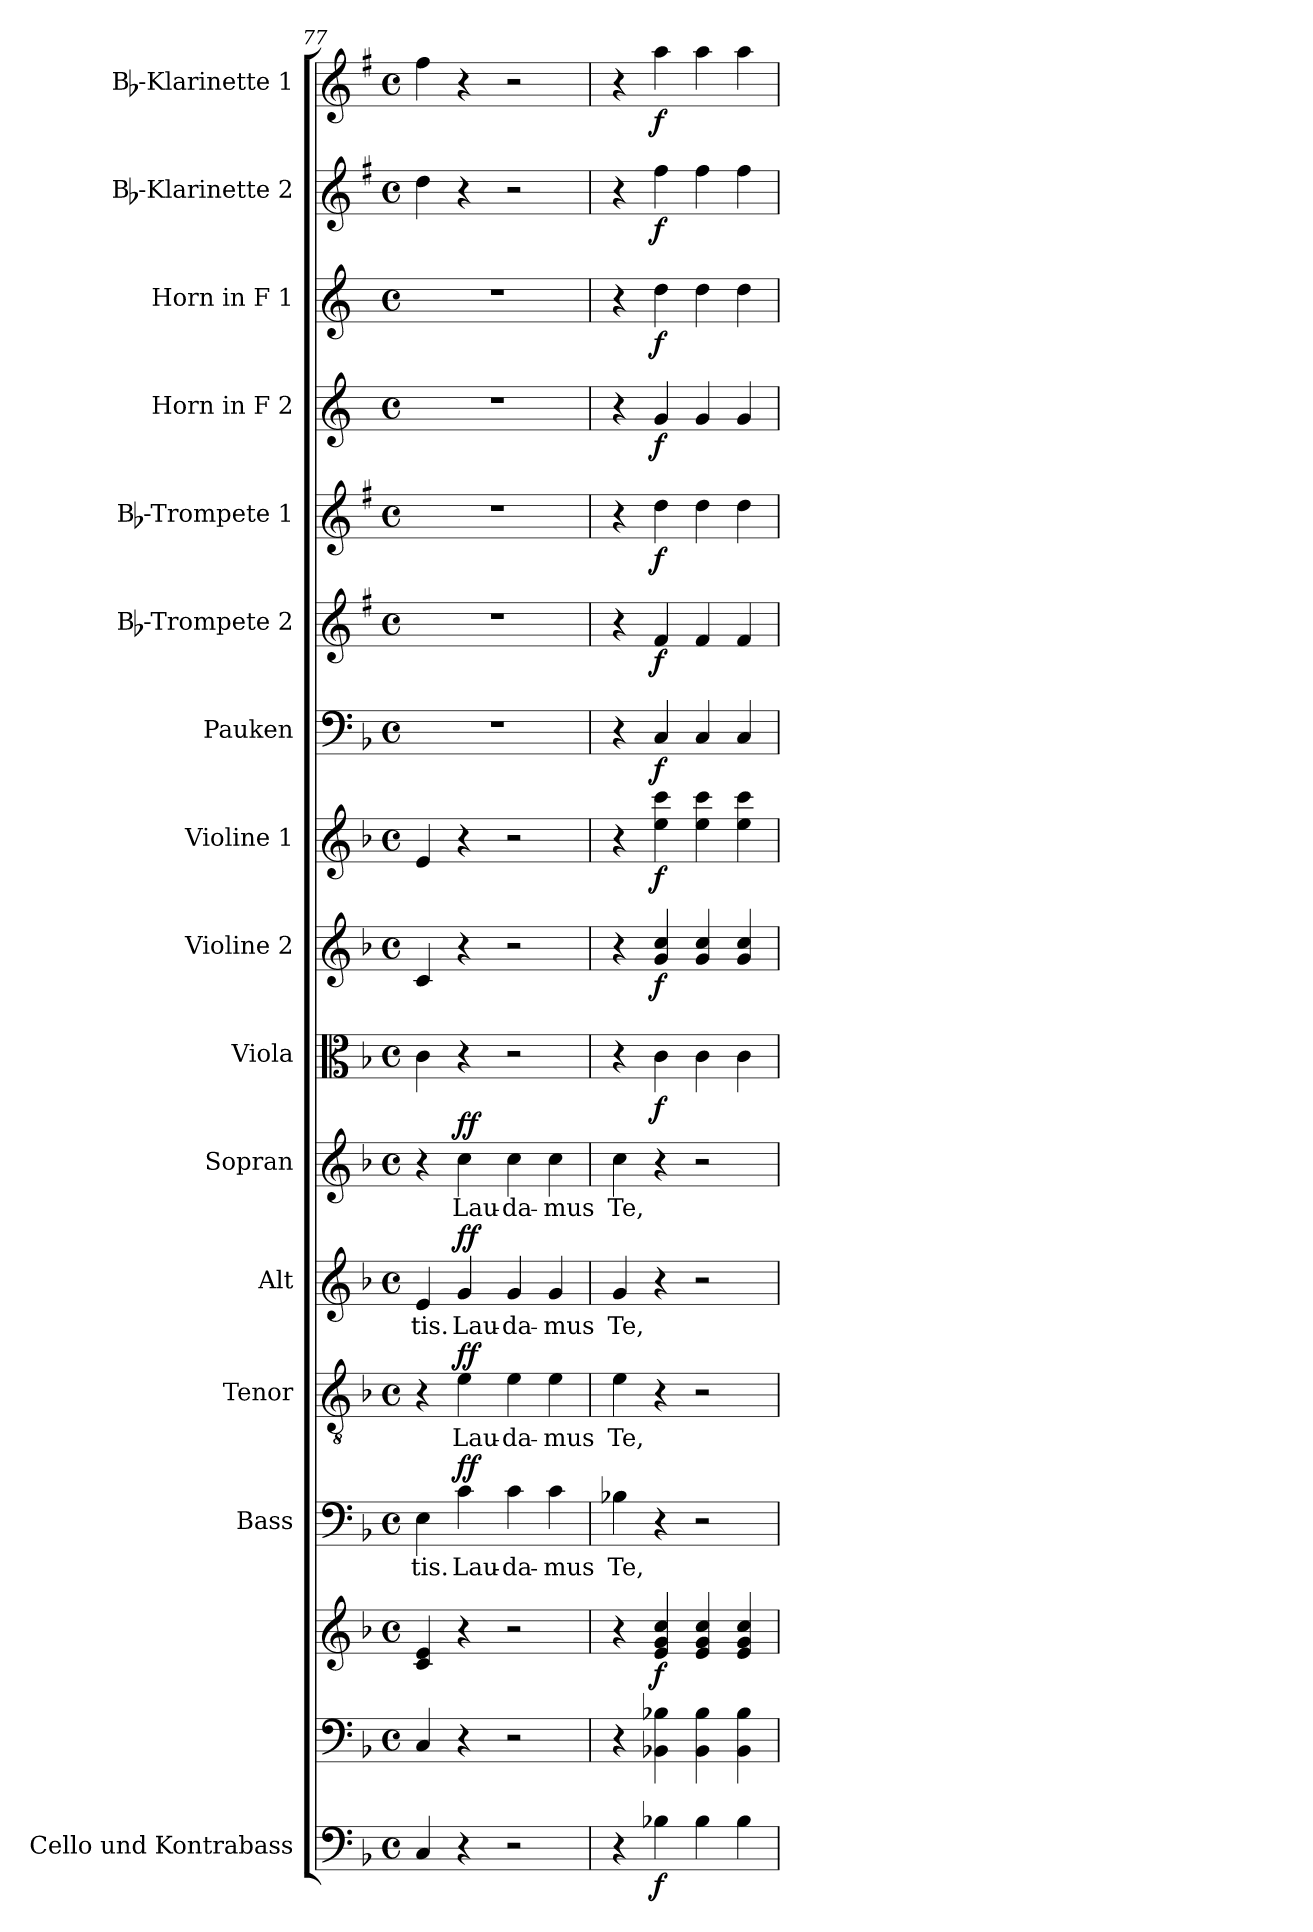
**kern	**dynam	**kern	**kern	**dynam	**kern	**text	**dynam	**kern	**text	**dynam	**kern	**text	**dynam	**kern	**text	**dynam	**kern	**dynam	**kern	**dynam	**kern	**dynam	**kern	**dynam	**kern	**dynam	**kern	**dynam	**kern	**dynam	**kern	**dynam	**kern	**dynam	**kern	**dynam
*part16	*part16	*part15	*part15	*part15	*part14	*part14	*part14	*part13	*part13	*part13	*part12	*part12	*part12	*part11	*part11	*part11	*part10	*part10	*part9	*part9	*part8	*part8	*part7	*part7	*part6	*part6	*part5	*part5	*part4	*part4	*part3	*part3	*part2	*part2	*part1	*part1
*staff17	*staff17	*staff16	*staff15	*staff15/16	*staff14	*staff14	*staff14	*staff13	*staff13	*staff13	*staff12	*staff12	*staff12	*staff11	*staff11	*staff11	*staff10	*staff10	*staff9	*staff9	*staff8	*staff8	*staff7	*staff7	*staff6	*staff6	*staff5	*staff5	*staff4	*staff4	*staff3	*staff3	*staff2	*staff2	*staff1	*staff1
*I"Cello und Kontrabass	*	*	*	*	*I"Bass	*	*	*I"Tenor	*	*	*I"Alt	*	*	*I"Sopran	*	*	*I"Viola	*	*I"Violine 2	*	*I"Violine 1	*	*I"Pauken	*	*I"Bb-Trompete 2	*	*I"Bb-Trompete 1	*	*I"Horn in F 2	*	*I"Horn in F 1	*	*I"Bb-Klarinette 2	*	*I"Bb-Klarinette 1	*
*I'Kb.	*	*	*	*	*I'B.	*	*	*I'T.	*	*	*I'A.	*	*	*I'S.	*	*	*I'Vla.	*	*I'Vl. 2	*	*I'Vl. 1	*	*I'Pk.	*	*I'Bb Trp. 2	*	*I'Bb Trp. 1	*	*	*	*	*	*I'Bb Kl. 2	*	*I'Bb Kl. 1	*
*clefF4	*	*clefF4	*clefG2	*	*clefF4	*	*	*clefGv2	*	*	*clefG2	*	*	*clefG2	*	*	*clefC3	*	*clefG2	*	*clefG2	*	*clefF4	*	*clefG2	*	*clefG2	*	*clefG2	*	*clefG2	*	*clefG2	*	*clefG2	*
*ITrd7c12	*	*	*	*	*	*	*	*	*	*	*	*	*	*	*	*	*	*	*	*	*	*	*	*	*ITrd1c2	*	*ITrd1c2	*	*ITrd4c7	*	*ITrd4c7	*	*ITrd1c2	*	*ITrd1c2	*
*k[b-]	*	*k[b-]	*k[b-]	*	*k[b-]	*	*	*k[b-]	*	*	*k[b-]	*	*	*k[b-]	*	*	*k[b-]	*	*k[b-]	*	*k[b-]	*	*k[b-]	*	*k[b-]	*	*k[b-]	*	*k[b-]	*	*k[b-]	*	*k[b-]	*	*k[b-]	*
*F:	*	*F:	*F:	*	*F:	*	*	*F:	*	*	*F:	*	*	*F:	*	*	*F:	*	*F:	*	*F:	*	*F:	*	*F:	*	*F:	*	*F:	*	*F:	*	*F:	*	*F:	*
*M4/4	*	*M4/4	*M4/4	*	*M4/4	*	*	*M4/4	*	*	*M4/4	*	*	*M4/4	*	*	*M4/4	*	*M4/4	*	*M4/4	*	*M4/4	*	*M4/4	*	*M4/4	*	*M4/4	*	*M4/4	*	*M4/4	*	*M4/4	*
*met(c)	*	*met(c)	*met(c)	*	*met(c)	*	*	*met(c)	*	*	*met(c)	*	*	*met(c)	*	*	*met(c)	*	*met(c)	*	*met(c)	*	*met(c)	*	*met(c)	*	*met(c)	*	*met(c)	*	*met(c)	*	*met(c)	*	*met(c)	*
=77	=77	=77	=77	=77	=77	=77	=77	=77	=77	=77	=77	=77	=77	=77	=77	=77	=77	=77	=77	=77	=77	=77	=77	=77	=77	=77	=77	=77	=77	=77	=77	=77	=77	=77	=77	=77
!	!	!	!	!	!	!LO:LY:b	!	!	!	!	!	!LO:LY:b	!	!	!	!	!	!	!	!	!	!	!	!	!	!	!	!	!	!	!	!	!	!	!	!
4CC/	.	4C/	4c/ 4e/	.	4E\	-tis.	.	4r	.	.	4e/	-tis.	.	4r	.	.	4c\	.	4c/	.	4e/	.	1r	.	1r	.	1r	.	1r	.	1r	.	4cc\	.	4ee\	.
!	!	!	!	!	!	!LO:LY:b	!LO:DY:a	!	!LO:LY:b	!LO:DY:a	!	!LO:LY:b	!LO:DY:a	!	!LO:LY:b	!LO:DY:a	!	!	!	!	!	!	!	!	!	!	!	!	!	!	!	!	!	!	!	!
4r	.	4r	4r	.	4c\	Lau-	ff	4e\	Lau-	ff	4g/	Lau-	ff	4cc\	Lau-	ff	4r	.	4r	.	4r	.	.	.	.	.	.	.	.	.	.	.	4r	.	4r	.
!	!	!	!	!	!	!LO:LY:b	!	!	!LO:LY:b	!	!	!LO:LY:b	!	!	!LO:LY:b	!	!	!	!	!	!	!	!	!	!	!	!	!	!	!	!	!	!	!	!	!
2r	.	2r	2r	.	4c\	-da-	.	4e\	-da-	.	4g/	-da-	.	4cc\	-da-	.	2r	.	2r	.	2r	.	.	.	.	.	.	.	.	.	.	.	2r	.	2r	.
!	!	!	!	!	!	!LO:LY:b	!	!	!LO:LY:b	!	!	!LO:LY:b	!	!	!LO:LY:b	!	!	!	!	!	!	!	!	!	!	!	!	!	!	!	!	!	!	!	!	!
.	.	.	.	.	4c\	-mus	.	4e\	-mus	.	4g/	-mus	.	4cc\	-mus	.	.	.	.	.	.	.	.	.	.	.	.	.	.	.	.	.	.	.	.	.
=78	=78	=78	=78	=78	=78	=78	=78	=78	=78	=78	=78	=78	=78	=78	=78	=78	=78	=78	=78	=78	=78	=78	=78	=78	=78	=78	=78	=78	=78	=78	=78	=78	=78	=78	=78	=78
!	!	!	!	!	!	!LO:LY:b	!	!	!LO:LY:b	!	!	!LO:LY:b	!	!	!LO:LY:b	!	!	!	!	!	!	!	!	!	!	!	!	!	!	!	!	!	!	!	!	!
4r	.	4r	4r	.	4B-X\	Te,	.	4e\	Te,	.	4g/	Te,	.	4cc\	Te,	.	4r	.	4r	.	4r	.	4r	.	4r	.	4r	.	4r	.	4r	.	4r	.	4r	.
!	!LO:DY:b	!	!	!LO:DY:b	!	!	!	!	!	!	!	!	!	!	!	!	!	!LO:DY:b	!	!LO:DY:b	!	!LO:DY:b	!	!LO:DY:b	!	!LO:DY:b	!	!LO:DY:b	!	!LO:DY:b	!	!LO:DY:b	!	!LO:DY:b	!	!LO:DY:b
4BB-X\	f	4BB-X\ 4B-X\	4e/ 4g/ 4cc/	f	4r	.	.	4r	.	.	4r	.	.	4r	.	.	4c\	f	4g/ 4cc/	f	4ee\ 4ccc\	f	4C/	f	4e/	f	4cc\	f	4c/	f	4g\	f	4ee\	f	4gg\	f
4BB-\	.	4BB-\ 4B-\	4e/ 4g/ 4cc/	.	2r	.	.	2r	.	.	2r	.	.	2r	.	.	4c\	.	4g/ 4cc/	.	4ee\ 4ccc\	.	4C/	.	4e/	.	4cc\	.	4c/	.	4g\	.	4ee\	.	4gg\	.
4BB-\	.	4BB-\ 4B-\	4e/ 4g/ 4cc/	.	.	.	.	.	.	.	.	.	.	.	.	.	4c\	.	4g/ 4cc/	.	4ee\ 4ccc\	.	4C/	.	4e/	.	4cc\	.	4c/	.	4g\	.	4ee\	.	4gg\	.
=	=	=	=	=	=	=	=	=	=	=	=	=	=	=	=	=	=	=	=	=	=	=	=	=	=	=	=	=	=	=	=	=	=	=	=	=
*-	*-	*-	*-	*-	*-	*-	*-	*-	*-	*-	*-	*-	*-	*-	*-	*-	*-	*-	*-	*-	*-	*-	*-	*-	*-	*-	*-	*-	*-	*-	*-	*-	*-	*-	*-	*-
